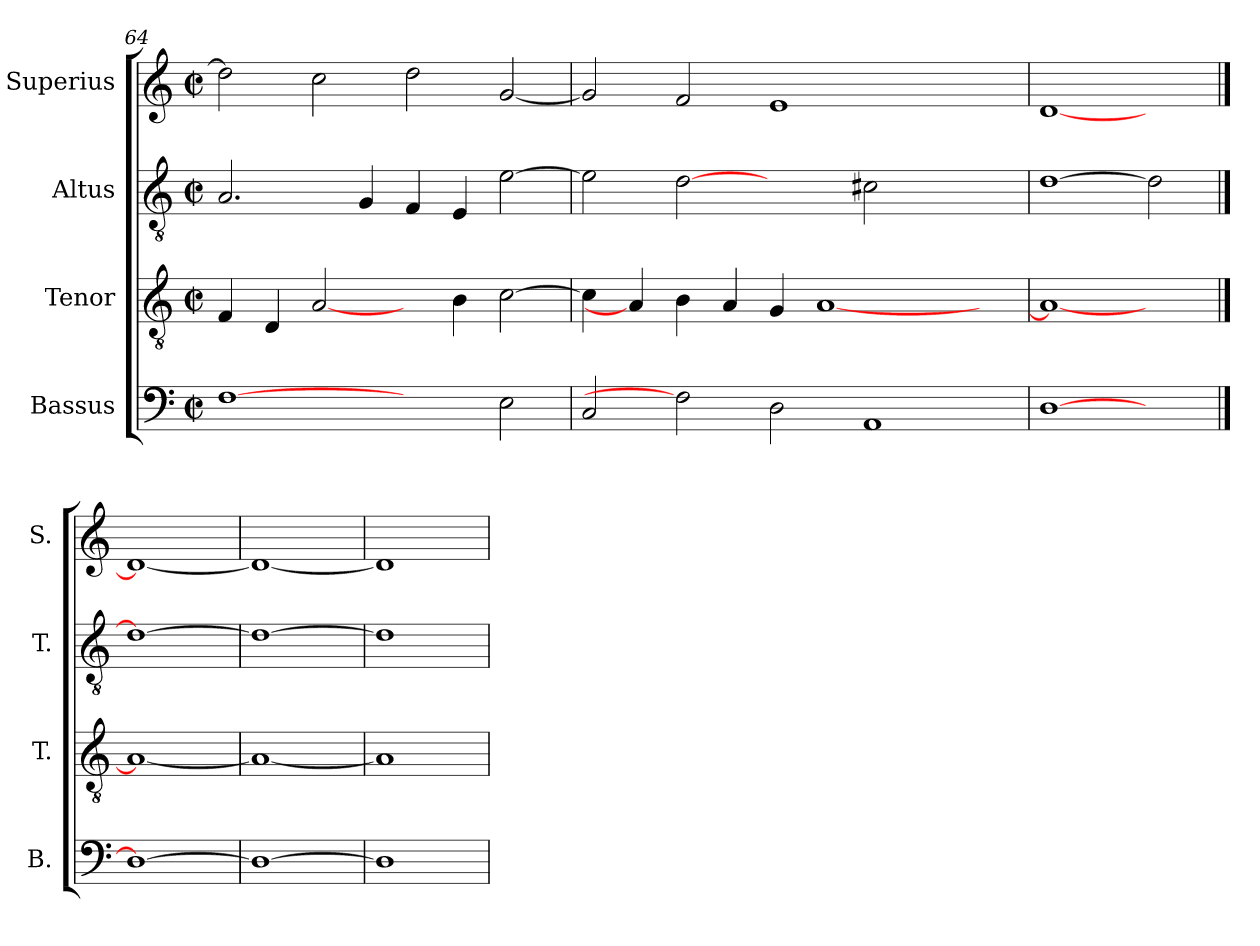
**kern	**kern	**kern	**kern
*part4	*part3	*part2	*part1
*staff4	*staff3	*staff2	*staff1
*I"Bassus	*I"Tenor	*I"Altus	*I"Superius
*I'B.	*I'T.	*I'T.	*I'S.
!!LO:PB:g=z
*clefF4	*clefGv2	*clefGv2	*clefG2
*	*ITrd7c12	*ITrd7c12	*
*k[]	*k[]	*k[]	*k[]
*C:	*C:	*C:	*C:
*M2/2	*M2/2	*M2/2	*M2/2
*met(c|)	*met(c|)	*met(c|)	*met(c|)
=64	=64	=64	=64
[1Fi	4FFi/	2.AAi/	2ddi\]
.	4DDi/	.	.
.	[2AAi/	.	2cci\
.	.	4GGi/	.
2ryy	4ryy	4FFi/	2ddi\
.	4BBi\	4EEi/	.
2Ei\	[>2Ci\	[>2Ei\	[<2gi/
=65	=65	=65	=65
2Ci/	4Ci\]	2Ei\]	2gi/]
.	4AAi/]	.	.
2Fi]	4BBi\	[2Di	2fi/
.	4AAi/	.	.
2Di\	4GGi/	2ryy	1ei
.	[<1AAi	.	.
1AAi	.	2C#Xi\	.
.	.	2ryy	2ryy
.	4ryy	.	.
=66	=66	=66	=66
[1Di	1AAi_<	[1Di	[1di
2ryy	2ryy	2Di]	2ryy
==67	==67	==67	==67
1Di_	1AAi_	1Di_	1di_
=68	=68	=68	=68
1Di_	1AAi_	1Di_	1di_
=69	=69	=69	=69
1Di]	1AAi]	1Di]	1di]
=	=	=	=
*-	*-	*-	*-
